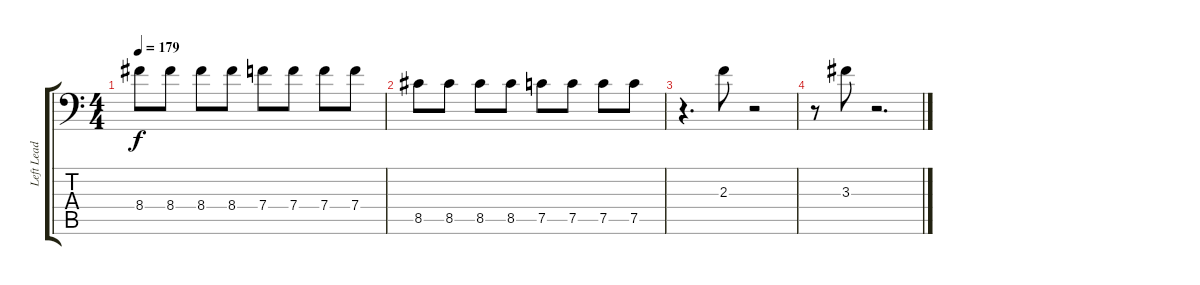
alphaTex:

\track ("Left Lead 1" "Left Lead ") {instrument distortionguitar}
\staff {score tabs}
\tuning (C4 G3 Eb3 Bb2 F2 Bb1) {hide}
\ts (4 4)
\tempo 179
\clef f4
\ks c
8.4.8{dy f} 8.4.8 8.4.8 8.4.8 7.4.8 7.4.8 7.4.8 7.4.8 |
8.5.8 8.5.8 8.5.8 8.5.8 7.5.8 7.5.8 7.5.8 7.5.8 |
r.4{d} 2.3.8 r.2 |
r.8 3.3.8 r.2{d}
